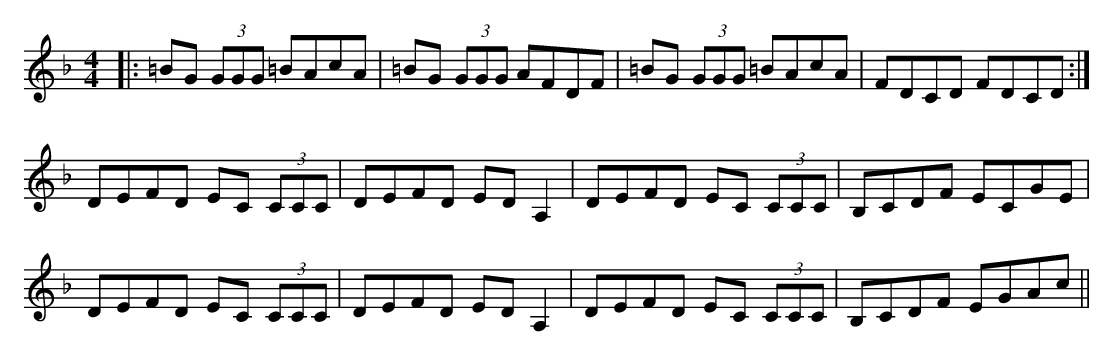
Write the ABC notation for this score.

X:1
M:4/4
K:Dmin
|:=BG (3GGG =BAcA|=BG (3GGG AFDF|=BG (3GGG =BAcA|FDCD FDCD:|
DEFD EC (3CCC|DEFD ED A,2|DEFD EC (3CCC|B,CDF ECGE|
DEFD EC (3CCC|DEFD ED A,2|DEFD EC (3CCC|B,CDF EGAc||
